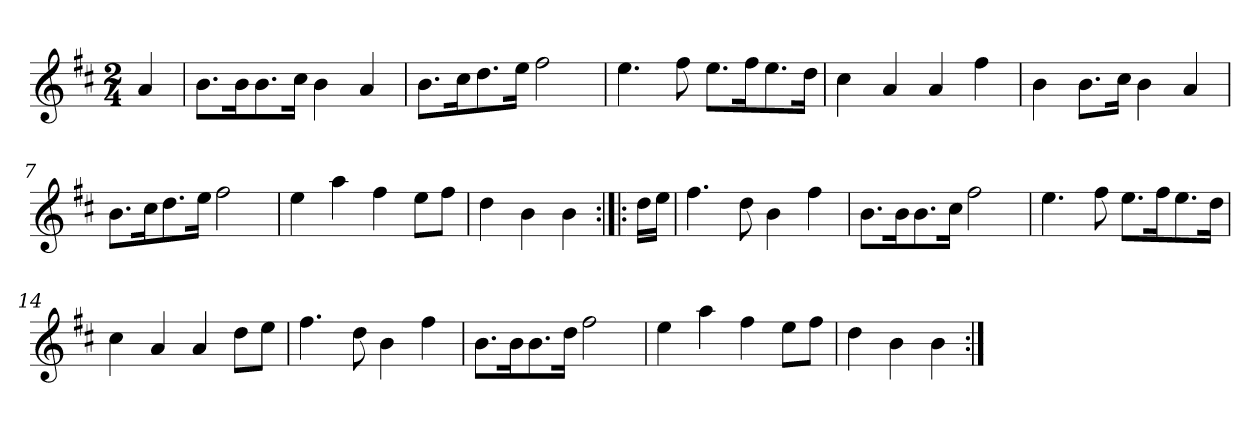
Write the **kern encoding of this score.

**kern
*part1
*staff1
*clefG2
*k[f#c#]
*b:
*M2/4
=1
4a/
=2
8.b\L
16b\K
8.b\
16cc#\Jk
4b\
4a/
=3
8.b\L
16cc#\K
8.dd\
16ee\Jk
2ff#\
=4
4.ee\
8ff#\
8.ee\L
16ff#\K
8.ee\
16dd\Jk
=5
4cc#\
4a/
4a/
4ff#\
=6
4b\
8.b\L
16cc#\Jk
4b\
4a/
=7
8.b\L
16cc#\K
8.dd\
16ee\Jk
2ff#\
=8
4ee\
4aa\
4ff#\
8ee\L
8ff#\J
!!LO:LB:g=z
=9
4dd\
4b\
4b\
=10:|!|:
16dd\LL
16ee\JJ
=11
4.ff#\
8dd\
4b\
4ff#\
=12
8.b\L
16b\K
8.b\
16cc#\Jk
2ff#\
=13
4.ee\
8ff#\
8.ee\L
16ff#\K
8.ee\
16dd\Jk
=14
4cc#\
4a/
4a/
8dd\L
8ee\J
=15
4.ff#\
8dd\
4b\
4ff#\
=16
8.b\L
16b\K
8.b\
16dd\Jk
2ff#\
!!LO:LB:g=z
=17
4ee\
4aa\
4ff#\
8ee\L
8ff#\J
=18
4dd\
4b\
4b\
=:|!
*-
